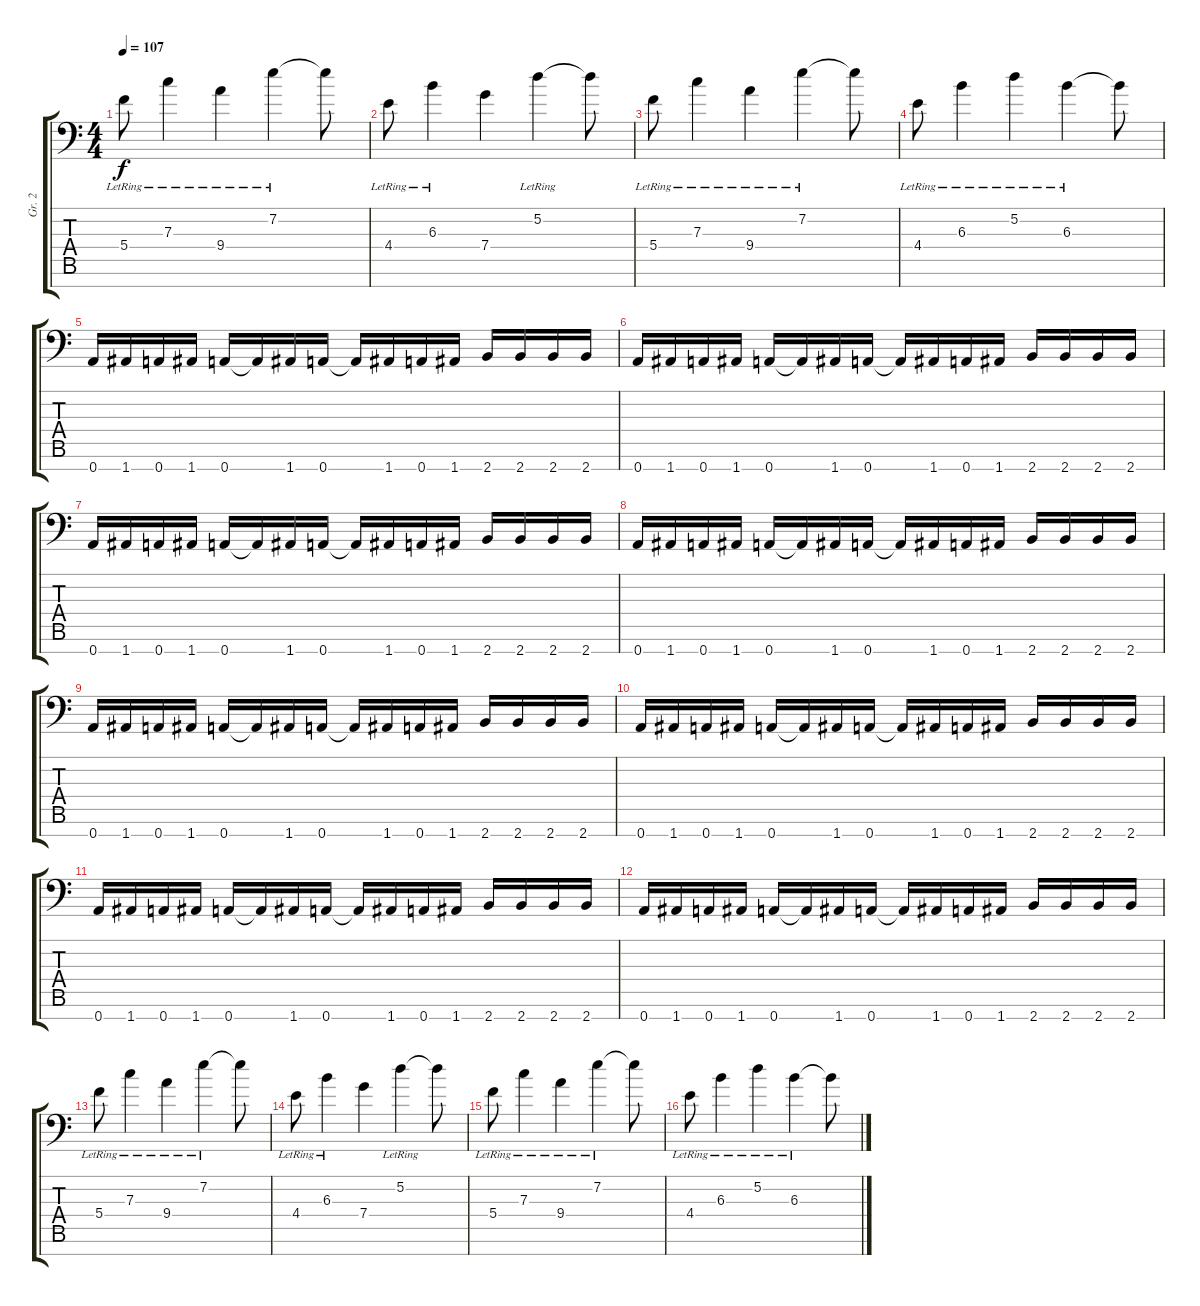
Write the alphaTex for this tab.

\track ("Gr. 2" "Gr. 2") {instrument overdrivenguitar}
\staff {score tabs}
\tuning (D4 A3 F3 C3 G2 D2 A1) {hide}
\ts (4 4)
\tempo 107
\clef f4
\ks c
5.4{lr}.8{dy f} 7.3{lr}.4 9.4{lr}.4 7.2{lr}.4 7.2{t}.8 |
4.4{lr}.8 6.3{lr}.4 7.4.4 5.2{lr}.4 5.2{t}.8 |
5.4{lr}.8 7.3{lr}.4 9.4{lr}.4 7.2{lr}.4 7.2{t}.8 |
4.4{lr}.8 6.3{lr}.4 5.2{lr}.4 6.3{lr}.4 6.3{t}.8 |
0.7.16{instrument overdrivenguitar} 1.7.16 0.7.16 1.7.16 0.7.16 0.7{t}.16 1.7.16 0.7.16 0.7{t}.16 1.7.16 0.7.16 1.7.16 2.7.16 2.7.16 2.7.16 2.7.16 |
0.7.16 1.7.16 0.7.16 1.7.16 0.7.16 0.7{t}.16 1.7.16 0.7.16 0.7{t}.16 1.7.16 0.7.16 1.7.16 2.7.16 2.7.16 2.7.16 2.7.16 |
0.7.16 1.7.16 0.7.16 1.7.16 0.7.16 0.7{t}.16 1.7.16 0.7.16 0.7{t}.16 1.7.16 0.7.16 1.7.16 2.7.16 2.7.16 2.7.16 2.7.16 |
0.7.16 1.7.16 0.7.16 1.7.16 0.7.16 0.7{t}.16 1.7.16 0.7.16 0.7{t}.16 1.7.16 0.7.16 1.7.16 2.7.16 2.7.16 2.7.16 2.7.16 |
0.7.16 1.7.16 0.7.16 1.7.16 0.7.16 0.7{t}.16 1.7.16 0.7.16 0.7{t}.16 1.7.16 0.7.16 1.7.16 2.7.16 2.7.16 2.7.16 2.7.16 |
0.7.16 1.7.16 0.7.16 1.7.16 0.7.16 0.7{t}.16 1.7.16 0.7.16 0.7{t}.16 1.7.16 0.7.16 1.7.16 2.7.16 2.7.16 2.7.16 2.7.16 |
0.7.16 1.7.16 0.7.16 1.7.16 0.7.16 0.7{t}.16 1.7.16 0.7.16 0.7{t}.16 1.7.16 0.7.16 1.7.16 2.7.16 2.7.16 2.7.16 2.7.16 |
0.7.16 1.7.16 0.7.16 1.7.16 0.7.16 0.7{t}.16 1.7.16 0.7.16 0.7{t}.16 1.7.16 0.7.16 1.7.16 2.7.16 2.7.16 2.7.16 2.7.16 |
5.4{lr}.8{instrument steeldrums} 7.3{lr}.4 9.4{lr}.4 7.2{lr}.4 7.2{t}.8 |
4.4{lr}.8 6.3{lr}.4 7.4.4 5.2{lr}.4 5.2{t}.8 |
5.4{lr}.8 7.3{lr}.4 9.4{lr}.4 7.2{lr}.4 7.2{t}.8 |
4.4{lr}.8 6.3{lr}.4 5.2{lr}.4 6.3{lr}.4 6.3{t}.8
